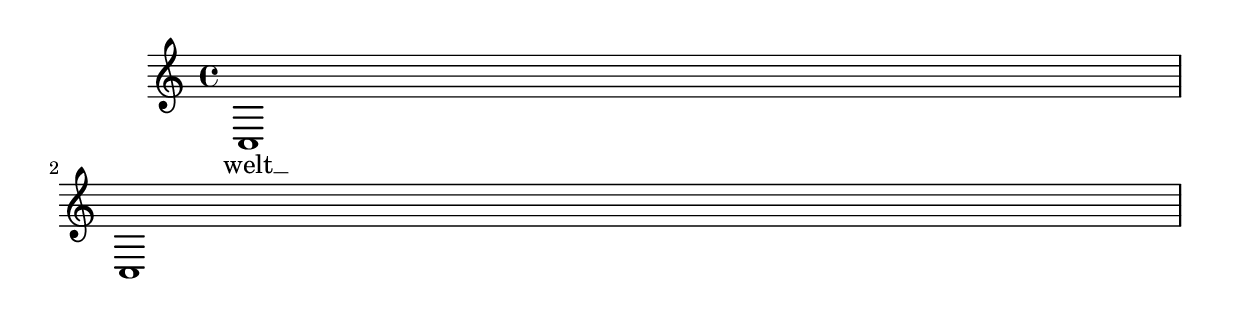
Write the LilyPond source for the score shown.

\header { texidoc = "Spanners parts that extend beyond their parents
  are killed in case of line breaks."

  }


\version "2.11.51"

\paper { ragged-bottom = ##t }

\new Staff {
  c1 \break c1
} 
\addlyrics {  welt __ }

